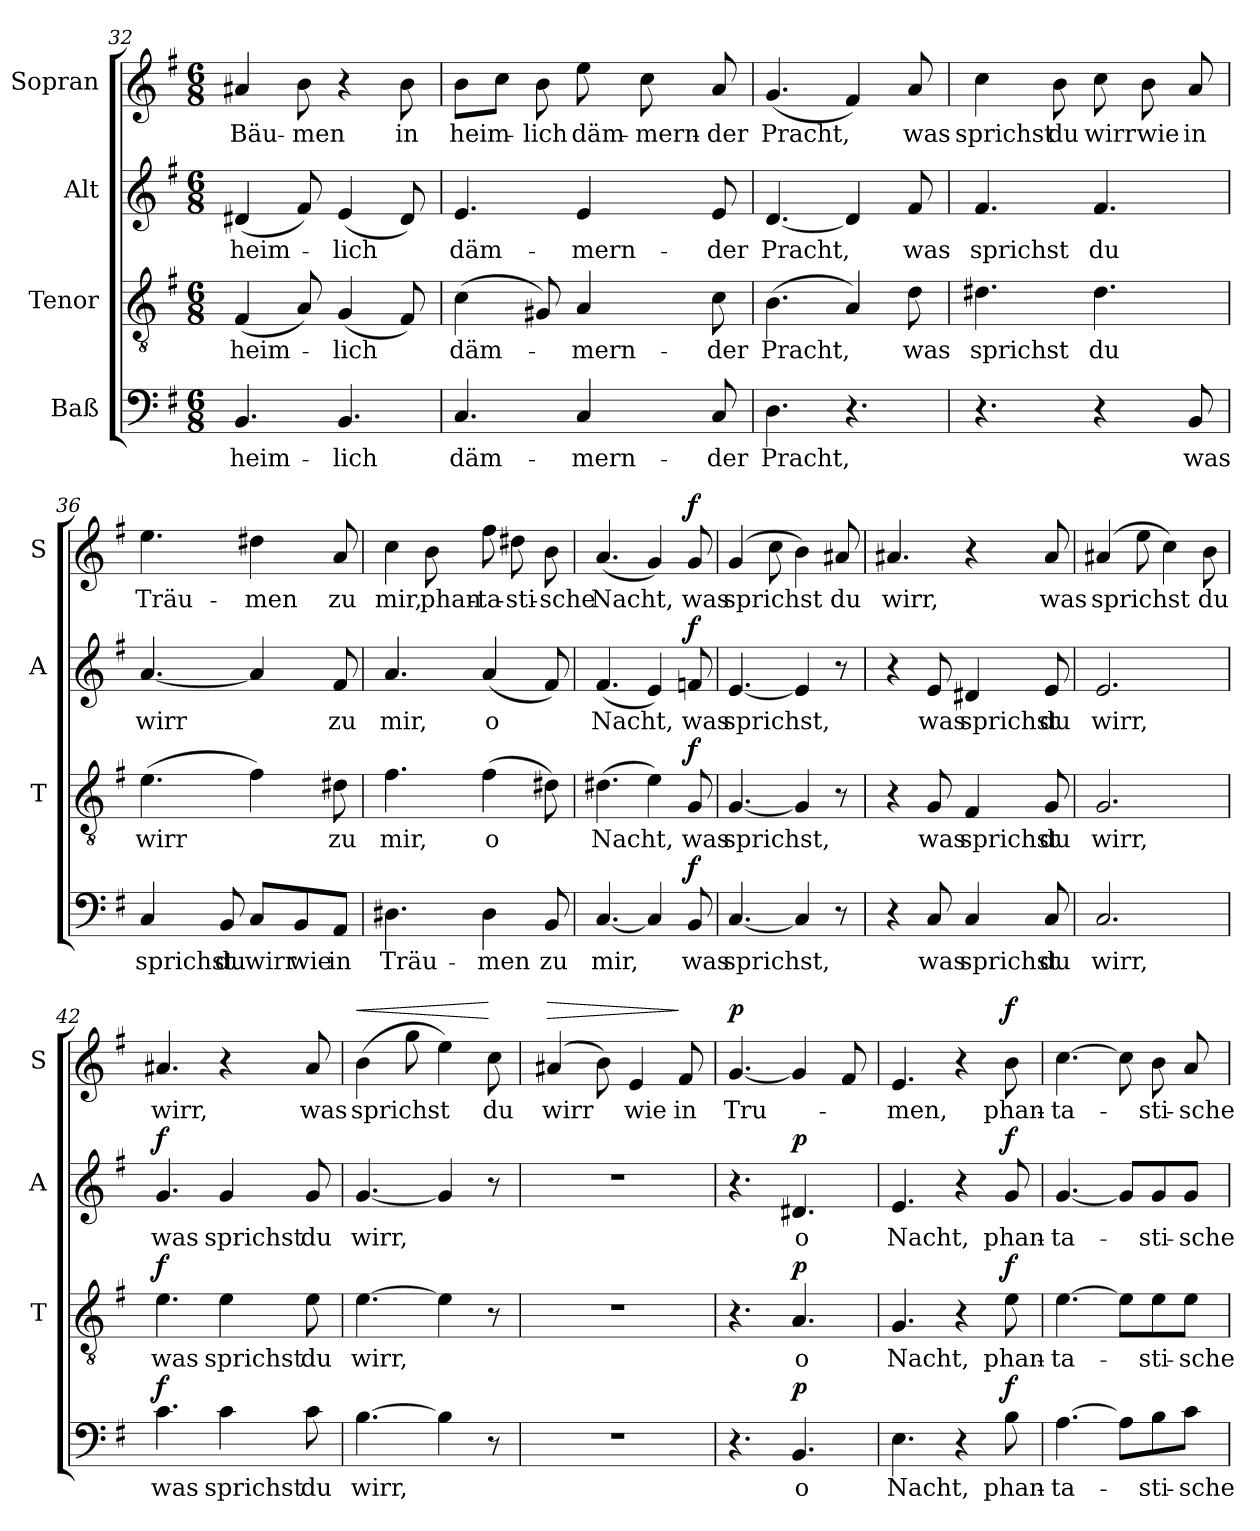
**kern	**text	**dynam	**kern	**text	**dynam	**kern	**text	**dynam	**kern	**text	**dynam
*part4	*part4	*part4	*part3	*part3	*part3	*part2	*part2	*part2	*part1	*part1	*part1
*staff4	*staff4	*staff4	*staff3	*staff3	*staff3	*staff2	*staff2	*staff2	*staff1	*staff1	*staff1
*I"Baß	*	*	*I"Tenor	*	*	*I"Alt	*	*	*I"Sopran	*	*
*	*	*	*I'T	*	*	*I'A	*	*	*I'S	*	*
*clefF4	*	*	*clefGv2	*	*	*clefG2	*	*	*clefG2	*	*
*k[f#]	*	*	*k[f#]	*	*	*k[f#]	*	*	*k[f#]	*	*
*e:	*	*	*e:	*	*	*e:	*	*	*e:	*	*
*M6/8	*	*	*M6/8	*	*	*M6/8	*	*	*M6/8	*	*
=32	=32	=32	=32	=32	=32	=32	=32	=32	=32	=32	=32
4.BB	heim-	.	(4F#	heim-	.	(4d#X	heim-	.	4a#X	Bäu-	.
.	.	.	8A)	.	.	8f#)	.	.	8b	-men	.
4.BB	-lich	.	(4G	-lich	.	(4e	-lich	.	4r	.	.
.	.	.	8F#)	.	.	8d#)	.	.	8b	in	.
=33	=33	=33	=33	=33	=33	=33	=33	=33	=33	=33	=33
4.C	däm-	.	(4c	däm-	.	4.e	däm-	.	8bL	heim-	.
.	.	.	.	.	.	.	.	.	8ccJ	.	.
.	.	.	8G#X)	.	.	.	.	.	8b	-lich	.
4C	-mern-	.	4A	-mern-	.	4e	-mern-	.	8ee	däm-	.
.	.	.	.	.	.	.	.	.	8cc	-mern-	.
8C	-der	.	8c	-der	.	8e	-der	.	8a	-der	.
=34	=34	=34	=34	=34	=34	=34	=34	=34	=34	=34	=34
4.D	Pracht,	.	(4.B	Pracht,	.	[4.d	Pracht,	.	(4.g	Pracht,	.
4.r	.	.	4A)	.	.	4d]	.	.	4f#)	.	.
.	.	.	8d	was	.	8f#	was	.	8a	was	.
=35	=35	=35	=35	=35	=35	=35	=35	=35	=35	=35	=35
4.r	.	.	4.d#X	sprichst	.	4.f#	sprichst	.	4cc	sprichst	.
.	.	.	.	.	.	.	.	.	8b	du	.
4r	.	.	4.d#	du	.	4.f#	du	.	8cc	wirr	.
.	.	.	.	.	.	.	.	.	8b	wie	.
8BB	was	.	.	.	.	.	.	.	8a	in	.
=36	=36	=36	=36	=36	=36	=36	=36	=36	=36	=36	=36
4C	sprichst	.	(4.e	wirr	.	[4.a	wirr	.	4.ee	Träu-	.
8BB	du	.	.	.	.	.	.	.	.	.	.
8C/L	wirr	.	4f#)	.	.	4a]	.	.	4dd#X	-men	.
8BB/	wie	.	.	.	.	.	.	.	.	.	.
8AA/J	in	.	8d#X	zu	.	8f#	zu	.	8a	zu	.
=37	=37	=37	=37	=37	=37	=37	=37	=37	=37	=37	=37
4.D#X	Träu-	.	4.f#	mir,	.	4.a	mir,	.	4cc	mir,	.
.	.	.	.	.	.	.	.	.	8b	phan-	.
4D#	-men	.	(4f#	o	.	(4a	o	.	8ff#	-ta-	.
.	.	.	.	.	.	.	.	.	8dd#X	-sti-	.
8BB	zu	.	8d#X)	.	.	8f#)	.	.	8b	-sche	.
=38	=38	=38	=38	=38	=38	=38	=38	=38	=38	=38	=38
[4.C	mir,	.	(4.d#X	Nacht,	.	(4.f#	Nacht,	.	(4.a	Nacht,	.
4C]	.	.	4e)	.	.	4e)	.	.	4g)	.	.
!	!	!LO:DY:a	!	!	!LO:DY:a	!	!	!LO:DY:a	!	!	!LO:DY:a
8BB	was	f	8G	was	f	8fn	was	f	8g	was	f
=39	=39	=39	=39	=39	=39	=39	=39	=39	=39	=39	=39
[4.C	sprichst,	.	[4.G	sprichst,	.	[4.e	sprichst,	.	(4g	sprichst	.
.	.	.	.	.	.	.	.	.	8cc	.	.
4C]	.	.	4G]	.	.	4e]	.	.	4b)	.	.
8r	.	.	8r	.	.	8r	.	.	8a#X	du	.
=40	=40	=40	=40	=40	=40	=40	=40	=40	=40	=40	=40
4r	.	.	4r	.	.	4r	.	.	4.a#X	wirr,	.
8C	was	.	8G	was	.	8e	was	.	.	.	.
4C	sprichst	.	4F#	sprichst	.	4d#X	sprichst	.	4r	.	.
8C	du	.	8G	du	.	8e	du	.	8a#	was	.
=41	=41	=41	=41	=41	=41	=41	=41	=41	=41	=41	=41
2.C	wirr,	.	2.G	wirr,	.	2.e	wirr,	.	(4a#X	sprichst	.
.	.	.	.	.	.	.	.	.	8ee	.	.
.	.	.	.	.	.	.	.	.	4cc)	.	.
.	.	.	.	.	.	.	.	.	8b	du	.
=42	=42	=42	=42	=42	=42	=42	=42	=42	=42	=42	=42
!	!	!LO:DY:a	!	!	!LO:DY:a	!	!	!LO:DY:a	!	!	!
4.c	was	f	4.e	was	f	4.g	was	f	4.a#X	wirr,	.
4c	sprichst	.	4e	sprichst	.	4g	sprichst	.	4r	.	.
8c	du	.	8e	du	.	8g	du	.	8a#	was	.
=43	=43	=43	=43	=43	=43	=43	=43	=43	=43	=43	=43
!	!	!	!	!	!	!	!	!	!	!	!LO:HP:a
[4.B	wirr,	.	[4.e	wirr,	.	[4.g	wirr,	.	(4b	sprichst	<
.	.	.	.	.	.	.	.	.	8gg	.	.
4B]	.	.	4e]	.	.	4g]	.	.	4ee)	.	.
8r	.	.	8r	.	.	8r	.	.	8cc	du	[
=44	=44	=44	=44	=44	=44	=44	=44	=44	=44	=44	=44
!	!	!	!	!	!	!	!	!	!	!	!LO:HP:a
2.r	.	.	2.r	.	.	2.r	.	.	(4a#X	wirr	>
.	.	.	.	.	.	.	.	.	8b)	.	.
.	.	.	.	.	.	.	.	.	4e	wie	.
.	.	.	.	.	.	.	.	.	8f#	in	]
=45	=45	=45	=45	=45	=45	=45	=45	=45	=45	=45	=45
!	!	!	!	!	!	!	!	!	!	!	!LO:DY:a
4.r	.	.	4.r	.	.	4.r	.	.	[4.g	Tru-	p
!	!	!LO:DY:a	!	!	!LO:DY:a	!	!	!LO:DY:a	!	!	!
4.BB	o	p	4.A	o	p	4.d#X	o	p	4g]	.	.
.	.	.	.	.	.	.	.	.	8f#	.	.
=46	=46	=46	=46	=46	=46	=46	=46	=46	=46	=46	=46
4.E	Nacht,	.	4.G	Nacht,	.	4.e	Nacht,	.	4.e	-men,	.
4r	.	.	4r	.	.	4r	.	.	4r	.	.
!	!	!LO:DY:a	!	!	!LO:DY:a	!	!	!LO:DY:a	!	!	!LO:DY:a
8B	phan-	f	8e	phan-	f	8g	phan-	f	8b	phan-	f
=47	=47	=47	=47	=47	=47	=47	=47	=47	=47	=47	=47
[4.A	-ta-	.	[4.e	-ta-	.	[4.g	-ta-	.	[4.cc	-ta-	.
8A\L]	.	.	8e\L]	.	.	8g/L]	.	.	8cc]	.	.
8B\	-sti-	.	8e\	-sti-	.	8g/	-sti-	.	8b	-sti-	.
8c\J	-sche	.	8e\J	-sche	.	8g/J	-sche	.	8a	-sche	.
=	=	=	=	=	=	=	=	=	=	=	=
*-	*-	*-	*-	*-	*-	*-	*-	*-	*-	*-	*-
